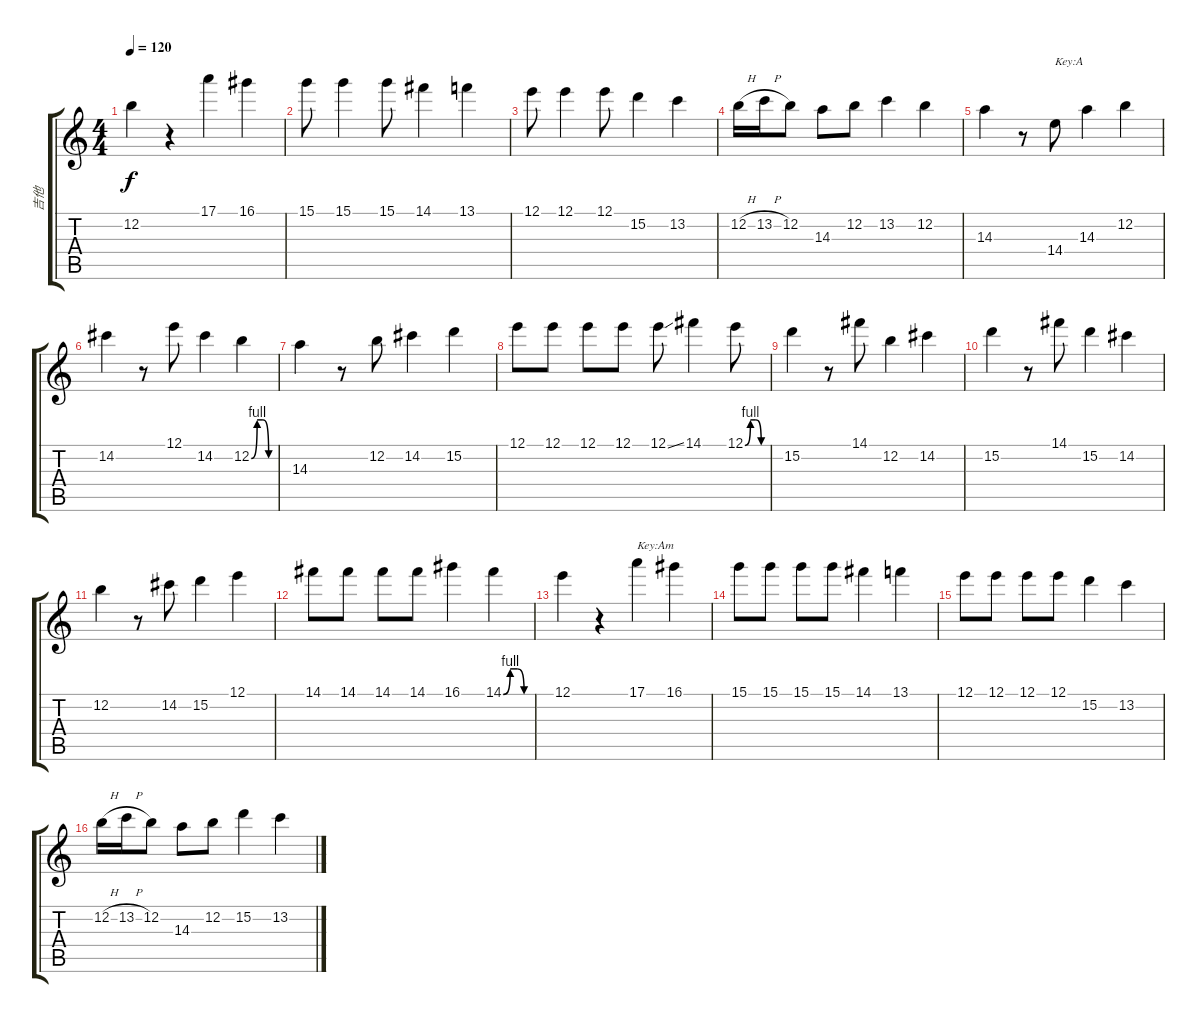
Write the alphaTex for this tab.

\track ("吉他" "吉他") {instrument overdrivenguitar}
\staff {score tabs}
\tuning (E4 B3 G3 D3 A2 E2) {hide}
\ts (4 4)
\tempo 120
\clef g2
\ks c
12.2.4{dy f} r.4 17.1.4 16.1.4 |
15.1.8 15.1.4 15.1.8 14.1.4 13.1.4 |
12.1.8 12.1.4 12.1.8 15.2.4 13.2.4 |
12.2{h}.16 13.2{h}.16 12.2.8 14.3.8 12.2.8 13.2.4 12.2.4 |
14.3.4 r.8 14.4.8{txt "Key:A"} 14.3.4 12.2.4 |
14.2.4 r.8 12.1.8 14.2.4 12.2{be (custom 0 0 15 4 30 4 45 0 60 0)}.4 |
14.3.4 r.8 12.2.8 14.2.4 15.2.4 |
12.1.8 12.1.8 12.1.8 12.1.8 12.1{ss}.8 14.1.4 12.1{be (custom 0 0 15 4 30 4 45 0 60 0)}.8 |
15.2.4 r.8 14.1.8 12.2.4 14.2.4 |
15.2.4 r.8 14.1.8 15.2.4 14.2.4 |
12.2.4 r.8 14.2.8 15.2.4 12.1.4 |
14.1.8 14.1.8 14.1.8 14.1.8 16.1.4 14.1{be (custom 0 0 15 4 30 4 45 0 60 0)}.4 |
12.1.4 r.4 17.1.4{txt "Key:Am"} 16.1.4 |
15.1.8 15.1.8 15.1.8 15.1.8 14.1.4 13.1.4 |
12.1.8 12.1.8 12.1.8 12.1.8 15.2.4 13.2.4 |
12.2{h}.16 13.2{h}.16 12.2.8 14.3.8 12.2.8 15.2.4 13.2.4
